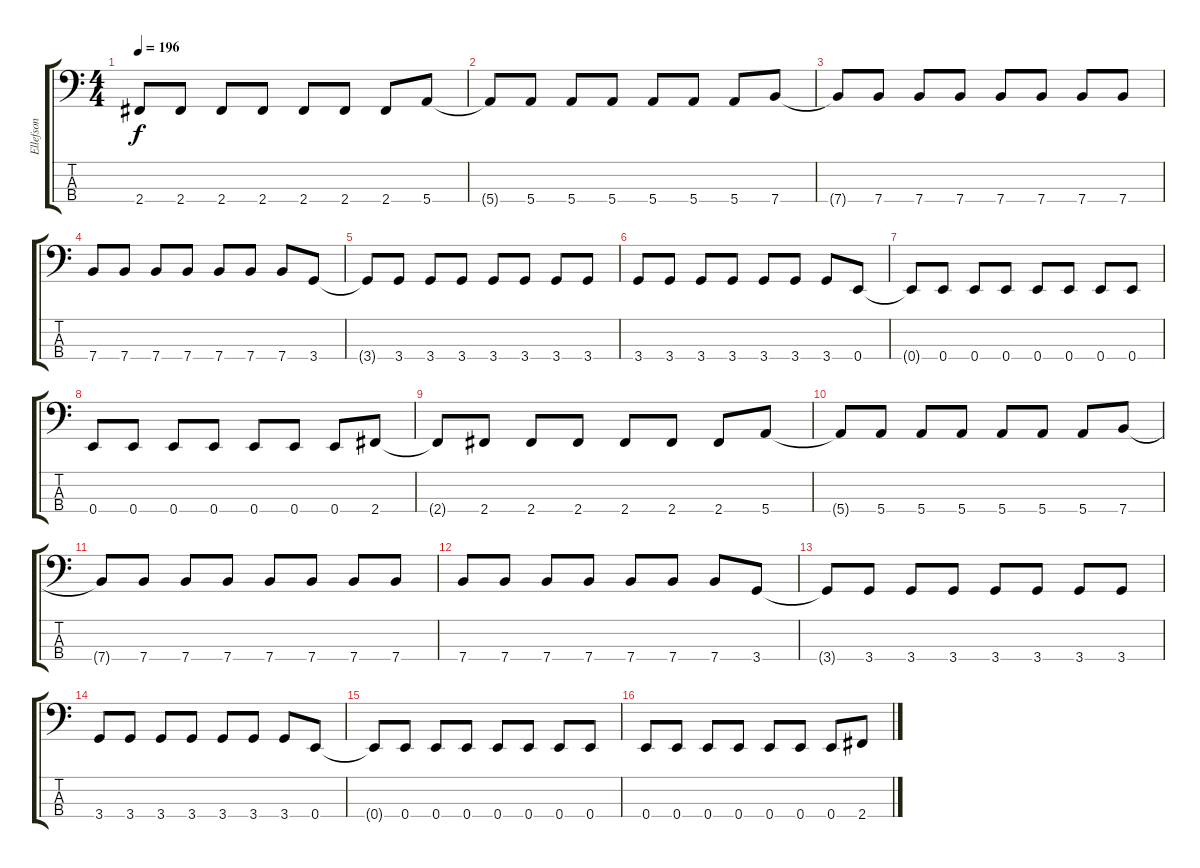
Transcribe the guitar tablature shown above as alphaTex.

\track ("Ellefson" "Ellefson") {instrument electricbasspick}
\staff {score tabs}
\tuning (G2 D2 A1 E1) {hide}
\ts (4 4)
\tempo 196
\clef f4
\ks c
2.4{t}.8{dy f} 2.4.8 2.4.8 2.4.8 2.4.8 2.4.8 2.4.8 5.4.8 |
5.4{t}.8 5.4.8 5.4.8 5.4.8 5.4.8 5.4.8 5.4.8 7.4.8 |
7.4{t}.8 7.4.8 7.4.8 7.4.8 7.4.8 7.4.8 7.4.8 7.4.8 |
7.4.8 7.4.8 7.4.8 7.4.8 7.4.8 7.4.8 7.4.8 3.4.8 |
3.4{t}.8 3.4.8 3.4.8 3.4.8 3.4.8 3.4.8 3.4.8 3.4.8 |
3.4.8 3.4.8 3.4.8 3.4.8 3.4.8 3.4.8 3.4.8 0.4.8 |
0.4{t}.8 0.4.8 0.4.8 0.4.8 0.4.8 0.4.8 0.4.8 0.4.8 |
0.4.8 0.4.8 0.4.8 0.4.8 0.4.8 0.4.8 0.4.8 2.4.8 |
2.4{t}.8 2.4.8 2.4.8 2.4.8 2.4.8 2.4.8 2.4.8 5.4.8 |
5.4{t}.8 5.4.8 5.4.8 5.4.8 5.4.8 5.4.8 5.4.8 7.4.8 |
7.4{t}.8 7.4.8 7.4.8 7.4.8 7.4.8 7.4.8 7.4.8 7.4.8 |
7.4.8 7.4.8 7.4.8 7.4.8 7.4.8 7.4.8 7.4.8 3.4.8 |
3.4{t}.8 3.4.8 3.4.8 3.4.8 3.4.8 3.4.8 3.4.8 3.4.8 |
3.4.8 3.4.8 3.4.8 3.4.8 3.4.8 3.4.8 3.4.8 0.4.8 |
0.4{t}.8 0.4.8 0.4.8 0.4.8 0.4.8 0.4.8 0.4.8 0.4.8 |
0.4.8 0.4.8 0.4.8 0.4.8 0.4.8 0.4.8 0.4.8 2.4.8
